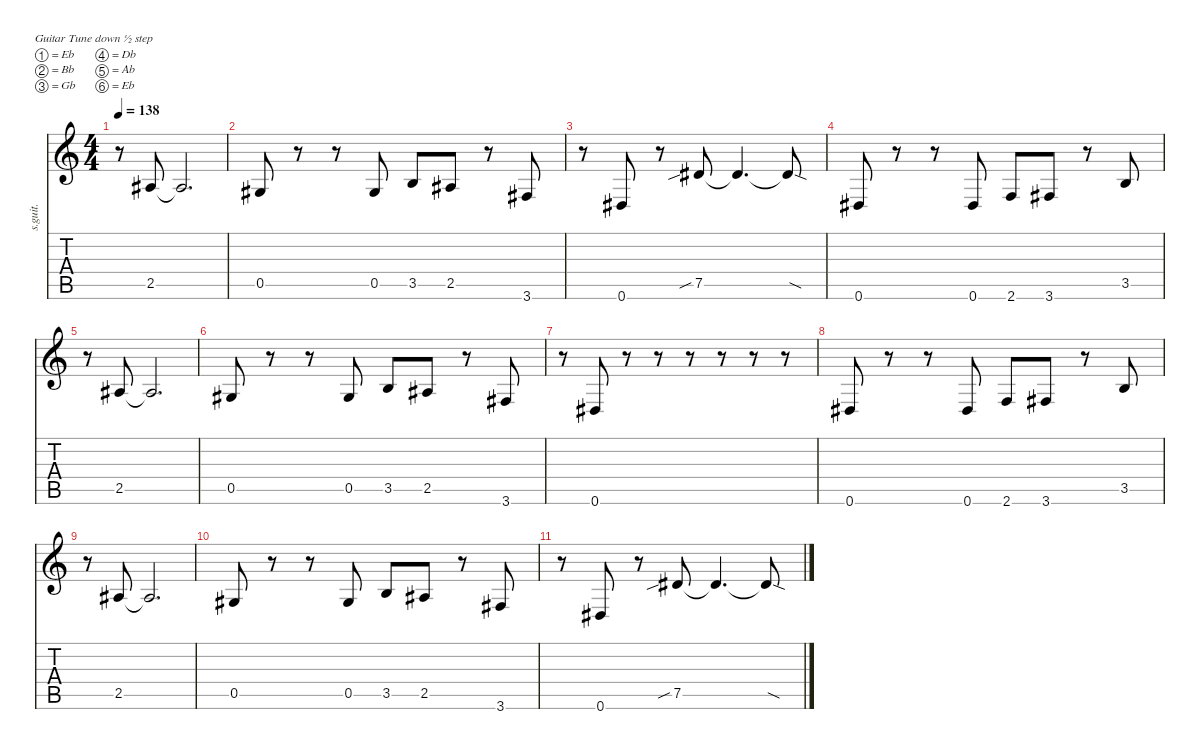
\defaultSystemsLayout 4
\hideDynamics
\bracketExtendMode nobrackets
\track ("Murdoc Faust Niccals | Over-dubbed Bass" "s.guit.") {instrument electricguitarclean}
\staff {score tabs}
\tuning (Eb4 Bb3 Gb3 Db3 Ab2 Eb2)
\ts (4 4)
\tempo 138
\clef g2
\ks c
r.8{dy f} 2.5{acc #}.8 2.5{t acc #}.2{d} |
0.5{acc #}.8 r.8 r.8 0.5{acc #}.8 3.5.8 2.5{acc #}.8 r.8 3.6{acc #}.8 |
r.8 0.6{acc #}.8 r.8 7.5{sib acc #}.8 7.5{t acc #}.4{d} 7.5{sod t acc #}.8 |
0.6{acc #}.8 r.8 r.8 0.6{acc #}.8 2.6.8 3.6{acc #}.8 r.8 3.5.8 |
r.8 2.5{acc #}.8 2.5{t acc #}.2{d} |
0.5{acc #}.8 r.8 r.8 0.5{acc #}.8 3.5.8 2.5{acc #}.8 r.8 3.6{acc #}.8 |
r.8 0.6{acc #}.8 r.8 r.8 r.8 r.8 r.8 r.8 |
0.6{acc #}.8 r.8 r.8 0.6{acc #}.8 2.6.8 3.6{acc #}.8 r.8 3.5.8 |
r.8 2.5{acc #}.8 2.5{t acc #}.2{d} |
0.5{acc #}.8 r.8 r.8 0.5{acc #}.8 3.5.8 2.5{acc #}.8 r.8 3.6{acc #}.8 |
r.8 0.6{acc #}.8 r.8 7.5{sib acc #}.8 7.5{t acc #}.4{d} 7.5{sod t acc #}.8
